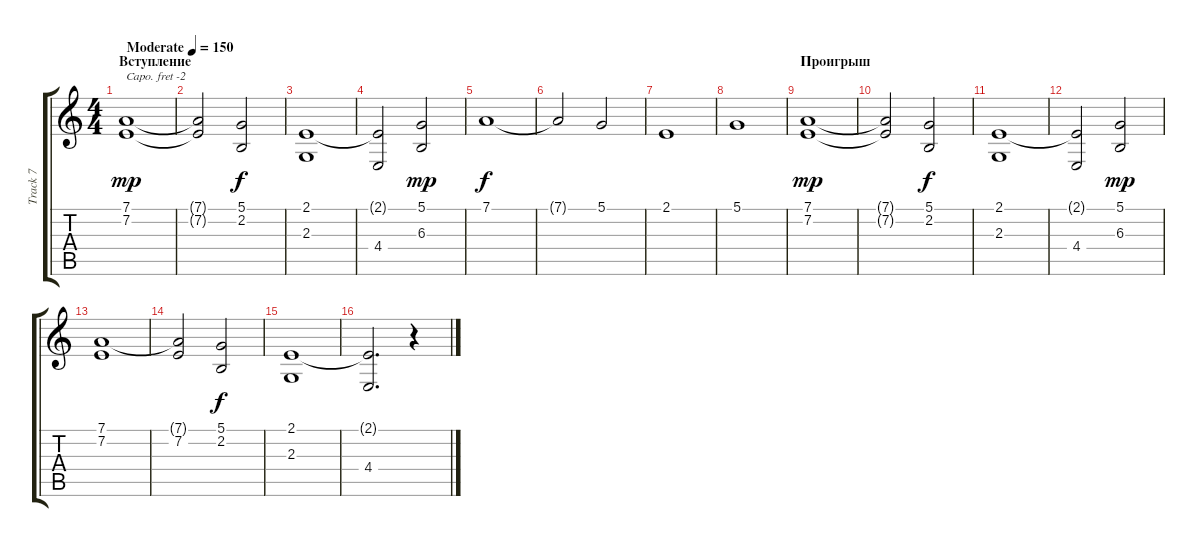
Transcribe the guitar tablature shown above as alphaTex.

\track ("Track 7" "Track 7") {instrument violin}
\staff {score tabs}
\capo -2
\tuning (E4 B3 G3 D3 A2 E2) {hide}
\ts (4 4)
\section ("" "Вступление")
\tempo (150 "Moderate")
\clef g2
\ks c
(7.1 7.2).1{dy mp instrument violin} |
(7.1{t} 7.2{t}).2 (5.1 2.2).2{dy f} |
(2.1 2.3).1 |
(2.1{t} 4.4).2 (5.1 6.3).2{dy mp} |
7.1.1{dy f} |
7.1{t}.2 5.1.2 |
2.1.1 |
5.1.1 |
\section ("" "Проигрыш")
(7.1 7.2).1{dy mp} |
(7.1{t} 7.2{t}).2 (5.1 2.2).2{dy f} |
(2.1 2.3).1 |
(2.1{t} 4.4).2 (5.1 6.3).2{dy mp} |
(7.1 7.2).1 |
(7.1{t} 7.2).2 (5.1 2.2).2{dy f} |
(2.1 2.3).1 |
(2.1{t} 4.4).2{d} r.4
